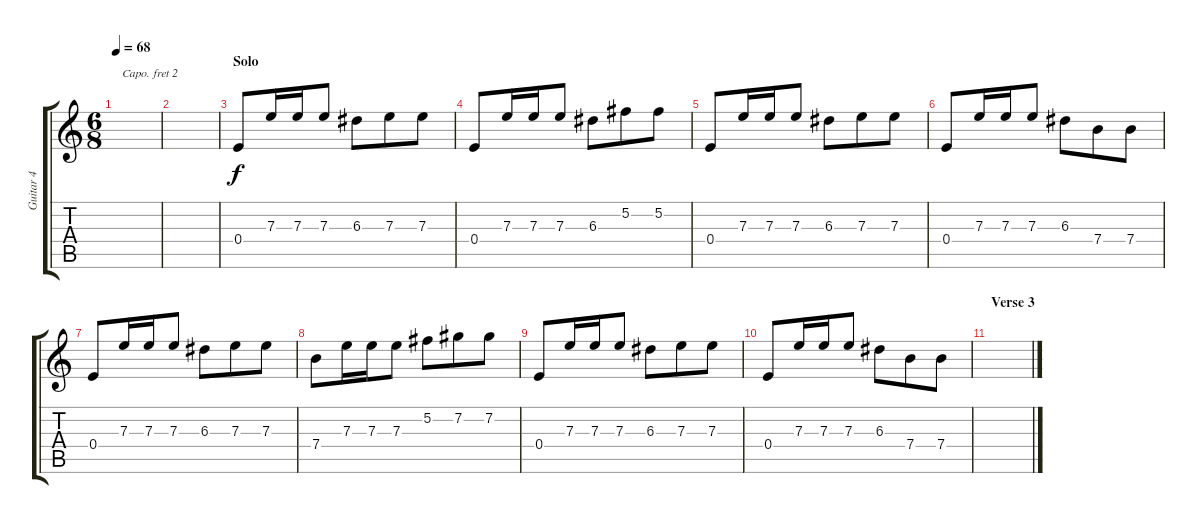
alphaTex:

\track ("Guitar 4" "Guitar 4") {instrument overdrivenguitar}
\staff {score tabs}
\capo 2
\tuning (E4 B3 G3 D3 A2 E2) {hide}
\ts (6 8)
\tempo 68
\clef g2
\ks c
|
|
\section ("" "Solo")
0.4.8 7.3.16 7.3.16 7.3.8 6.3.8 7.3.8 7.3.8 |
0.4.8 7.3.16 7.3.16 7.3.8 6.3.8 5.2.8 5.2.8 |
0.4.8 7.3.16 7.3.16 7.3.8 6.3.8 7.3.8 7.3.8 |
0.4.8 7.3.16 7.3.16 7.3.8 6.3.8 7.4.8 7.4.8 |
0.4.8 7.3.16 7.3.16 7.3.8 6.3.8 7.3.8 7.3.8 |
7.4.8 7.3.16 7.3.16 7.3.8 5.2.8 7.2.8 7.2.8 |
0.4.8 7.3.16 7.3.16 7.3.8 6.3.8 7.3.8 7.3.8 |
0.4.8 7.3.16 7.3.16 7.3.8 6.3.8 7.4.8 7.4.8 |
\section ("" "Verse 3")
